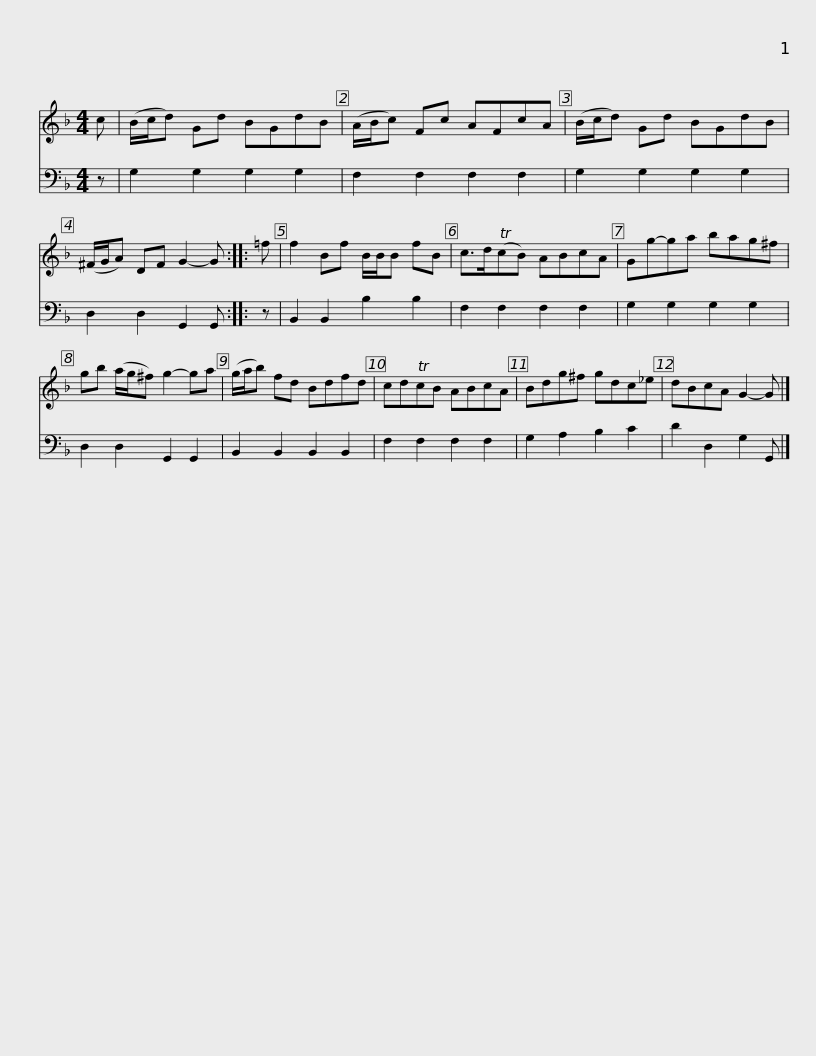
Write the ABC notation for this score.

X:1
%%score 1 2
L:1/8
M:4/4
I:linebreak $
K:F
V:1 treble
V:2 bass
V:1
 c | (B/c/d) Gd BGdB | (A/B/c) Fc AFcA | (B/c/d) Gd BGdB | (^F/G/A) DF G2- G :: %5
 =f |$ f2 Bf B/B/B fB | c>d(TcB) ABcA | Gg-ga bag^f | gb (a/g/^f) g2- ga | %10
 (g/a/b) fd Bdfd |$ cdTcB ABcA | Bdg^f gdc_e | dBcA G2- G |] %14
V:2
 z | G,2 G,2 G,2 G,2 | F,2 F,2 F,2 F,2 | G,2 G,2 G,2 G,2 | D,2 D,2 G,,2 G,, :: %5
 z |$ B,,2 B,,2 B,2 B,2 | F,2 F,2 F,2 F,2 | G,2 G,2 G,2 G,2 | D,2 D,2 G,,2 G,,2 | %10
 B,,2 B,,2 B,,2 B,,2 |$ F,2 F,2 F,2 F,2 | G,2 A,2 B,2 C2 | D2 D,2 G,2 G,, |] %14
